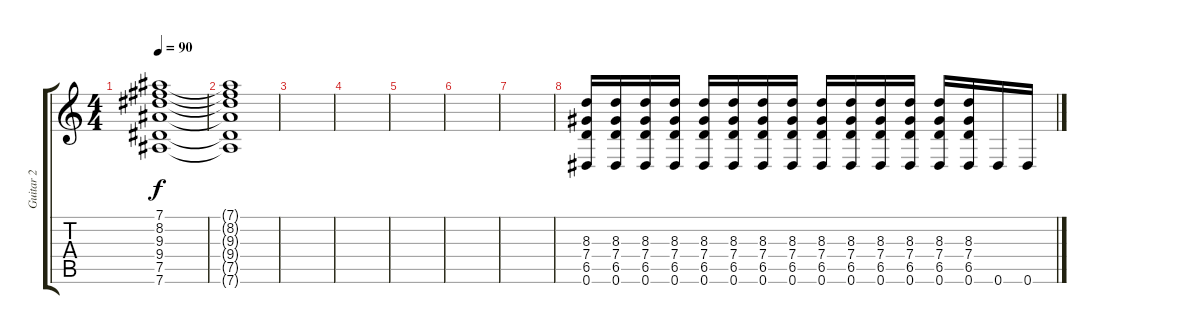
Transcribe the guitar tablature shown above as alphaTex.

\track ("Guitar 2" "Guitar 2") {instrument overdrivenguitar}
\staff {score tabs}
\tuning (Eb4 Bb3 Gb3 Db3 Ab2 Eb2) {hide}
\ts (4 4)
\tempo 90
\clef g2
\ks c
(7.1{t} 8.2{t} 9.3{t} 9.4{t} 7.5{t} 7.6{t}).1{dy f} |
(7.1{t} 8.2{t} 9.3{t} 9.4{t} 7.5{t} 7.6{t}).1 |
|
|
|
|
|
(8.3 7.4 6.5 0.6).16 (8.3 7.4 6.5 0.6).16 (8.3 7.4 6.5 0.6).16 (8.3 7.4 6.5 0.6).16 (8.3 7.4 6.5 0.6).16 (8.3 7.4 6.5 0.6).16 (8.3 7.4 6.5 0.6).16 (8.3 7.4 6.5 0.6).16 (8.3 7.4 6.5 0.6).16 (8.3 7.4 6.5 0.6).16 (8.3 7.4 6.5 0.6).16 (8.3 7.4 6.5 0.6).16 (8.3 7.4 6.5 0.6).16 (8.3 7.4 6.5 0.6).16 0.6.16 0.6.16
